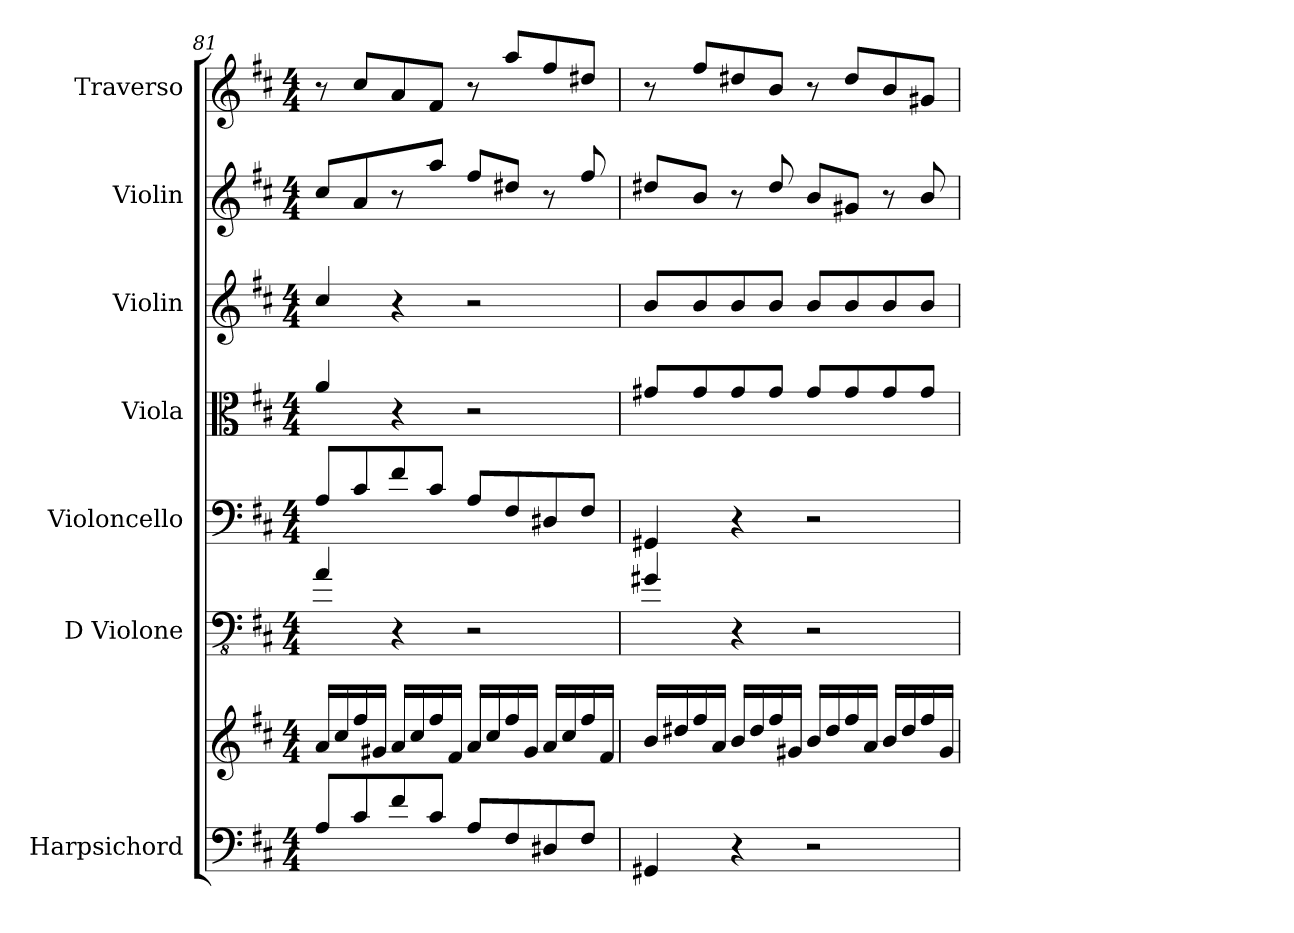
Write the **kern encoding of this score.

**kern	**kern	**kern	**kern	**kern	**kern	**kern	**kern
*part7	*part7	*part6	*part5	*part4	*part3	*part2	*part1
*staff8	*staff7	*staff6	*staff5	*staff4	*staff3	*staff2	*staff1
*I"Harpsichord	*	*I"D Violone	*I"Violoncello	*I"Viola	*I"Violin	*I"Violin	*I"Traverso
*I'Hch.	*	*I'D Vne.	*I'Vc.	*I'Vla.	*I'Vln.	*I'Vln.	*I'Trv.
*clefF4	*clefG2	*clefFv4	*clefF4	*clefC3	*clefG2	*clefG2	*clefG2
*	*	*ITrd7c12	*	*	*	*	*
*k[f#c#]	*k[f#c#]	*k[f#c#]	*k[f#c#]	*k[f#c#]	*k[f#c#]	*k[f#c#]	*k[f#c#]
*M4/4	*M4/4	*M4/4	*M4/4	*M4/4	*M4/4	*M4/4	*M4/4
=81	=81	=81	=81	=81	=81	=81	=81
8A/L	16a/LL	4AA/	8A/L	4a/	4cc#/	8cc#/L	8r
.	16cc#/	.	.	.	.	.	.
8c#/	16ff#/	.	8c#/	.	.	8a/	8cc#/L
.	16g#X/JJ	.	.	.	.	.	.
8f#/	16a/LL	4r	8f#/	4r	4r	8r	8a/
.	16cc#/	.	.	.	.	.	.
8c#/J	16ff#/	.	8c#/J	.	.	8aa/J	8f#/J
.	16f#/JJ	.	.	.	.	.	.
8A/L	16a/LL	2r	8A/L	2r	2r	8ff#/L	8r
.	16cc#/	.	.	.	.	.	.
8F#/	16ff#/	.	8F#/	.	.	8dd#X/J	8aa/L
.	16g#/JJ	.	.	.	.	.	.
8D#X/	16a/LL	.	8D#X/	.	.	8r	8ff#/
.	16cc#/	.	.	.	.	.	.
8F#/J	16ff#/	.	8F#/J	.	.	8ff#/	8dd#X/J
.	16f#/JJ	.	.	.	.	.	.
!!LO:PB:g=z
=82	=82	=82	=82	=82	=82	=82	=82
4GG#X/	16b/LL	4GG#X/	4GG#X/	8g#X/L	8b/L	8dd#X/L	8r
.	16dd#X/	.	.	.	.	.	.
.	16ff#/	.	.	8g#/	8b/	8b/J	8ff#/L
.	16a/JJ	.	.	.	.	.	.
4r	16b/LL	4r	4r	8g#/	8b/	8r	8dd#X/
.	16dd#/	.	.	.	.	.	.
.	16ff#/	.	.	8g#/J	8b/J	8dd#/	8b/J
.	16g#X/JJ	.	.	.	.	.	.
2r	16b/LL	2r	2r	8g#/L	8b/L	8b/L	8r
.	16dd#/	.	.	.	.	.	.
.	16ff#/	.	.	8g#/	8b/	8g#X/J	8dd#/L
.	16a/JJ	.	.	.	.	.	.
.	16b/LL	.	.	8g#/	8b/	8r	8b/
.	16dd#/	.	.	.	.	.	.
.	16ff#/	.	.	8g#/J	8b/J	8b/	8g#X/J
.	16g#/JJ	.	.	.	.	.	.
=	=	=	=	=	=	=	=
*-	*-	*-	*-	*-	*-	*-	*-
